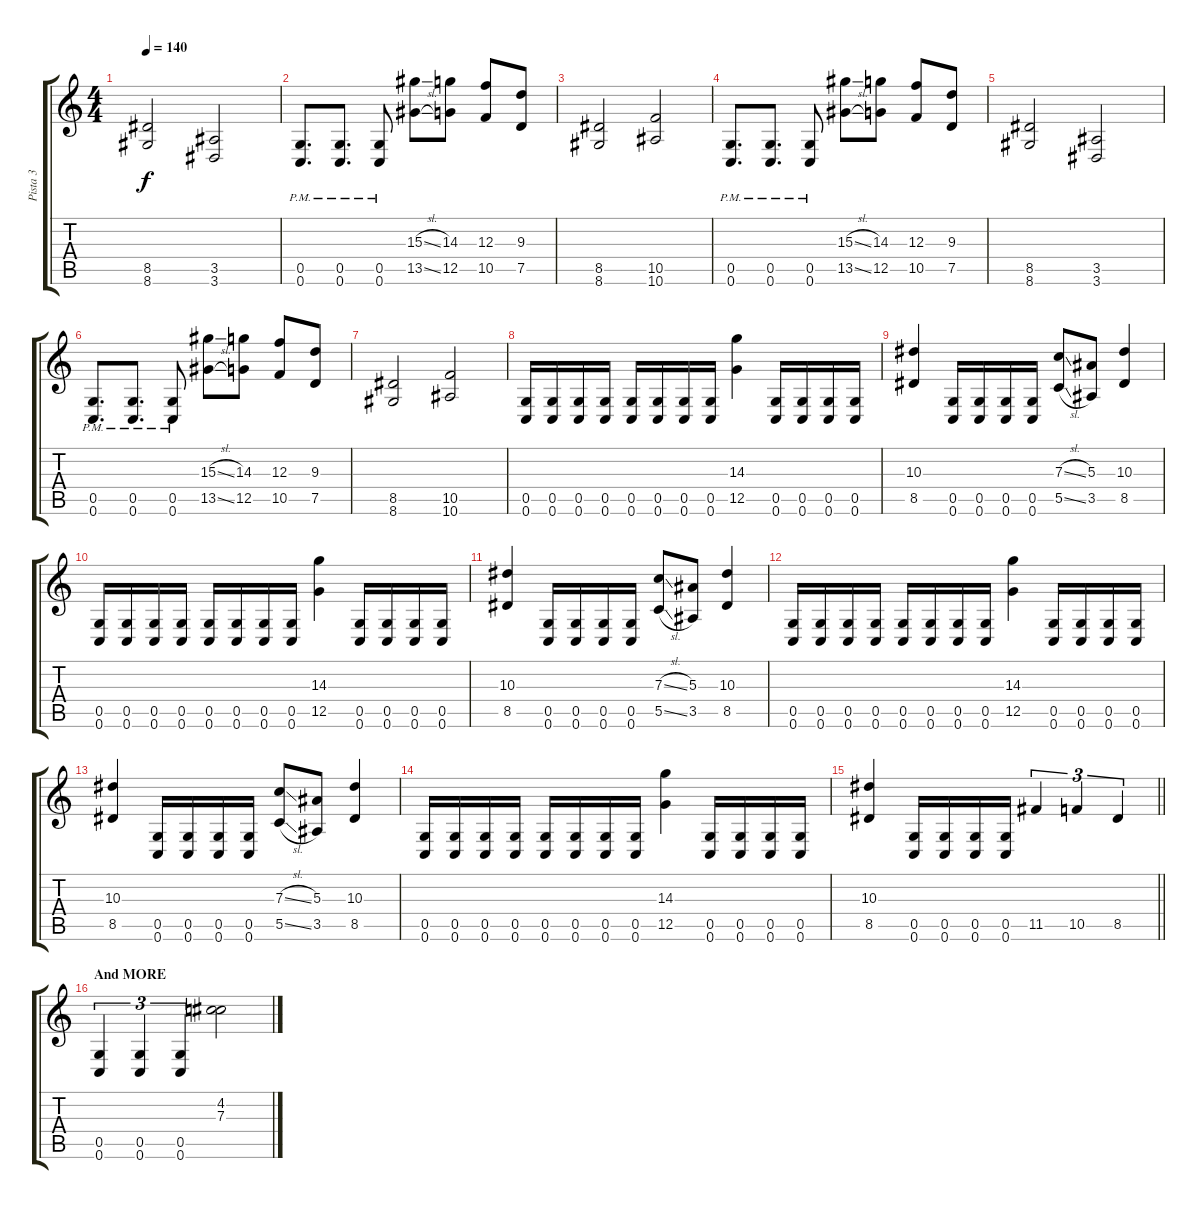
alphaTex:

\track ("Pista 3" "Pista 3") {instrument distortionguitar}
\staff {score tabs}
\tuning (D4 A3 F3 C3 G2 C2) {hide}
\ts (4 4)
\tempo 140
\clef g2
\ks c
(8.5 8.6).2{dy f} (3.5 3.6).2 |
(0.5{pm} 0.6{pm}).8{d} (0.5{pm} 0.6{pm}).8{d} (0.5{pm} 0.6{pm}).8 (15.3{sl} 13.5{sl}).8 (14.3 12.5).8 (12.3 10.5).8 (9.3 7.5).8 |
(8.5 8.6).2 (10.5 10.6).2 |
(0.5{pm} 0.6{pm}).8{d} (0.5{pm} 0.6{pm}).8{d} (0.5{pm} 0.6{pm}).8 (15.3{sl} 13.5{sl}).8 (14.3 12.5).8 (12.3 10.5).8 (9.3 7.5).8 |
(8.5 8.6).2 (3.5 3.6).2 |
(0.5{pm} 0.6{pm}).8{d} (0.5{pm} 0.6{pm}).8{d} (0.5{pm} 0.6{pm}).8 (15.3{sl} 13.5{sl}).8 (14.3 12.5).8 (12.3 10.5).8 (9.3 7.5).8 |
(8.5 8.6).2 (10.5 10.6).2 |
(0.5 0.6).16 (0.5 0.6).16 (0.5 0.6).16 (0.5 0.6).16 (0.5 0.6).16 (0.5 0.6).16 (0.5 0.6).16 (0.5 0.6).16 (14.3 12.5).4 (0.5 0.6).16 (0.5 0.6).16 (0.5 0.6).16 (0.5 0.6).16 |
(10.3 8.5).4 (0.5 0.6).16 (0.5 0.6).16 (0.5 0.6).16 (0.5 0.6).16 (7.3{sl} 5.5{sl}).8 (5.3 3.5).8 (10.3 8.5).4 |
(0.5 0.6).16 (0.5 0.6).16 (0.5 0.6).16 (0.5 0.6).16 (0.5 0.6).16 (0.5 0.6).16 (0.5 0.6).16 (0.5 0.6).16 (14.3 12.5).4 (0.5 0.6).16 (0.5 0.6).16 (0.5 0.6).16 (0.5 0.6).16 |
(10.3 8.5).4 (0.5 0.6).16 (0.5 0.6).16 (0.5 0.6).16 (0.5 0.6).16 (7.3{sl} 5.5{sl}).8 (5.3 3.5).8 (10.3 8.5).4 |
(0.5 0.6).16 (0.5 0.6).16 (0.5 0.6).16 (0.5 0.6).16 (0.5 0.6).16 (0.5 0.6).16 (0.5 0.6).16 (0.5 0.6).16 (14.3 12.5).4 (0.5 0.6).16 (0.5 0.6).16 (0.5 0.6).16 (0.5 0.6).16 |
(10.3 8.5).4 (0.5 0.6).16 (0.5 0.6).16 (0.5 0.6).16 (0.5 0.6).16 (7.3{sl} 5.5{sl}).8 (5.3 3.5).8 (10.3 8.5).4 |
(0.5 0.6).16 (0.5 0.6).16 (0.5 0.6).16 (0.5 0.6).16 (0.5 0.6).16 (0.5 0.6).16 (0.5 0.6).16 (0.5 0.6).16 (14.3 12.5).4 (0.5 0.6).16 (0.5 0.6).16 (0.5 0.6).16 (0.5 0.6).16 |
\barLineRight lightlight
(10.3 8.5).4 (0.5 0.6).16 (0.5 0.6).16 (0.5 0.6).16 (0.5 0.6).16 11.5.4{tu (3 2)} 10.5.4{tu (3 2)} 8.5.4{tu (3 2)} |
\section ("" "And MORE")
(0.5 0.6).4{tu (3 2)} (0.5 0.6).4{tu (3 2)} (0.5 0.6).4{tu (3 2)} (4.2 7.3).2
